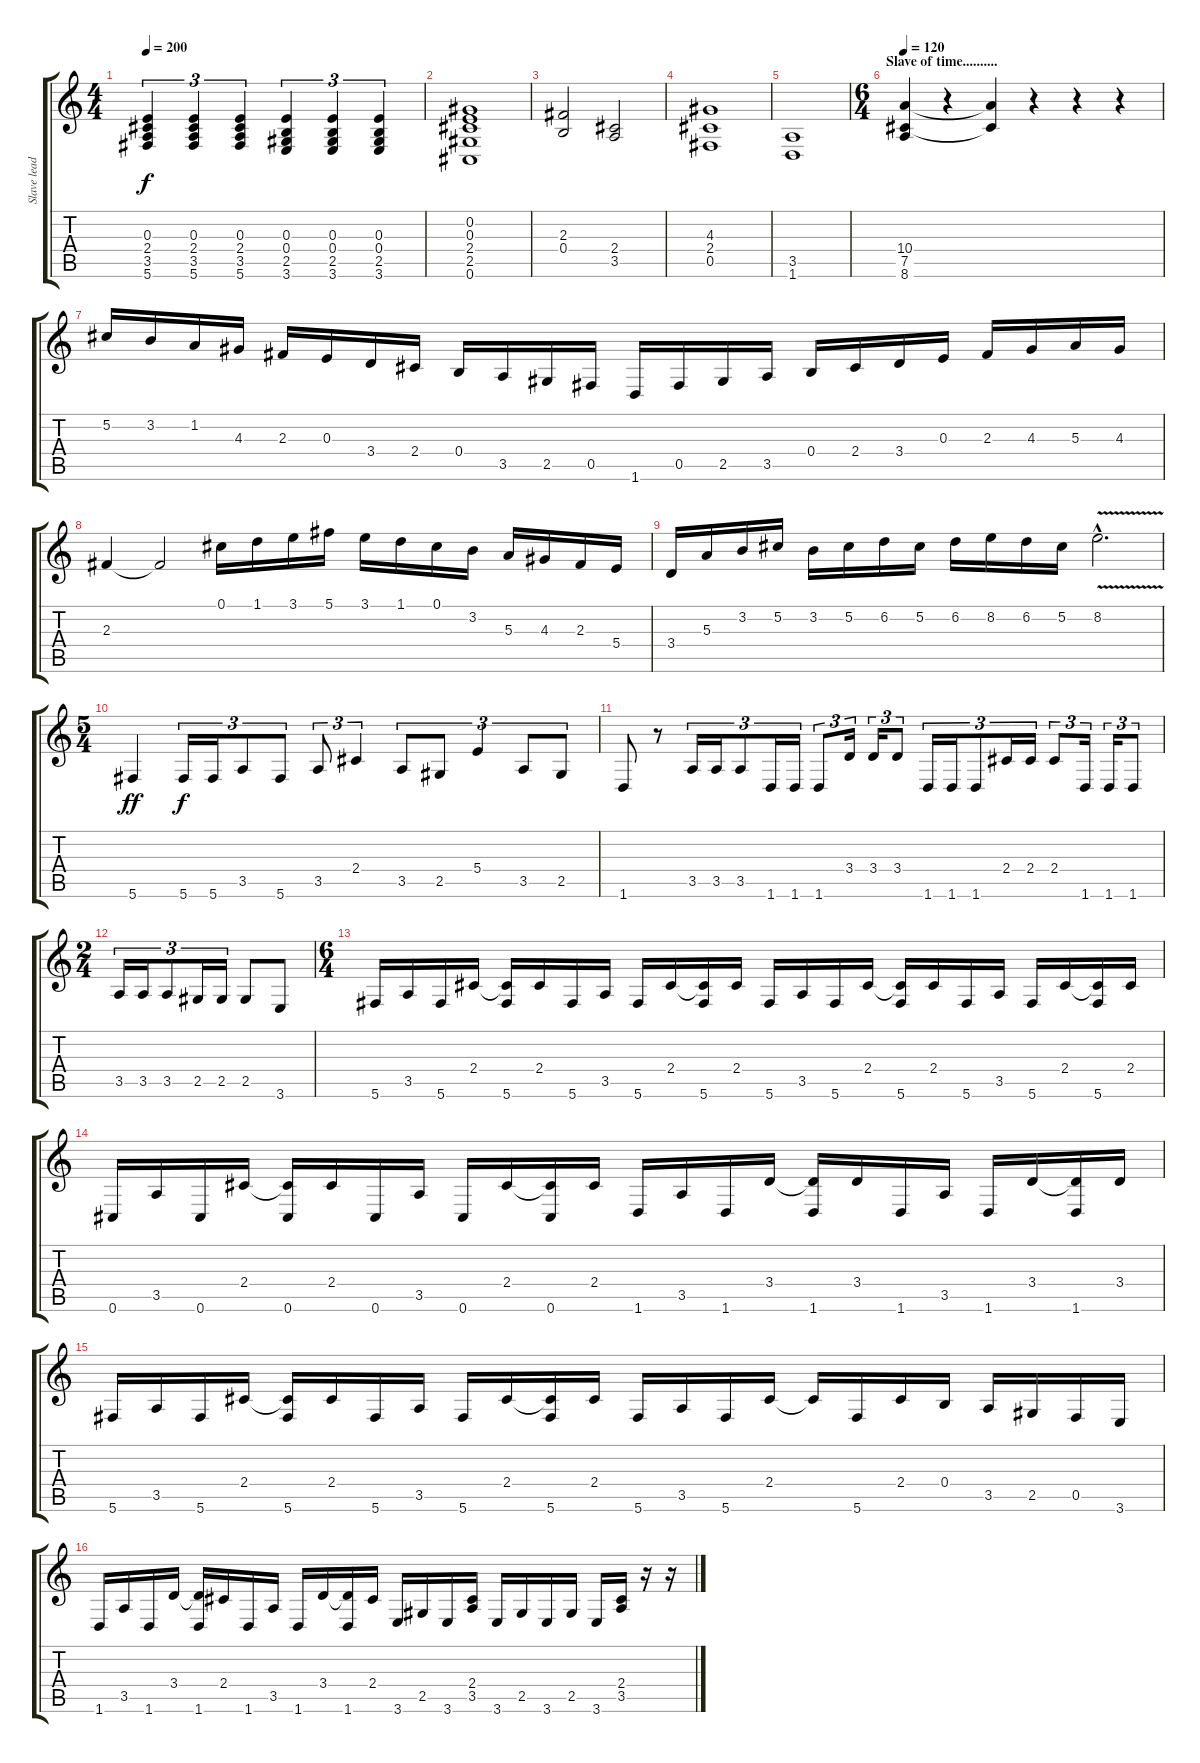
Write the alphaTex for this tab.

\track ("Slave lead guitar(fred)" "Slave lead") {instrument distortionguitar}
\staff {score tabs}
\tuning (Db4 Ab3 E3 B2 Gb2 Db2) {hide}
\ts (4 4)
\tempo 200
\clef g2
\ks c
(0.3 2.4 3.5 5.6).4{tu (3 2) dy f} (0.3 2.4 3.5 5.6).4{tu (3 2)} (0.3 2.4 3.5 5.6).4{tu (3 2)} (0.3 0.4 2.5 3.6).4{tu (3 2)} (0.3 0.4 2.5 3.6).4{tu (3 2)} (0.3 0.4 2.5 3.6).4{tu (3 2)} |
(0.2 0.3 2.4 2.5 0.6).1 |
(2.3 0.4).2 (2.4 3.5).2 |
(4.3 2.4 0.5).1 |
(3.5 1.6).1 |
\ts (6 4)
\section ("" "Slave of time..........")
\tempo 120
(10.4 7.5 8.6).4{instrument acousticguitarnylon} r.4 (10.4{t} 7.5{t}).4 r.4 r.4 r.4 |
5.2.16 3.2.16 1.2.16 4.3.16 2.3.16 0.3.16 3.4.16 2.4.16 0.4.16 3.5.16 2.5.16 0.5.16 1.6.16 0.5.16 2.5.16 3.5.16 0.4.16 2.4.16 3.4.16 0.3.16 2.3.16 4.3.16 5.3.16 4.3.16 |
2.3.4 2.3{t}.2 0.1.16 1.1.16 3.1.16 5.1.16 3.1.16 1.1.16 0.1.16 3.2.16 5.3.16 4.3.16 2.3.16 5.4.16 |
3.4.16 5.3.16 3.2.16 5.2.16 3.2.16 5.2.16 6.2.16 5.2.16 6.2.16 8.2.16 6.2.16 5.2.16 8.2{v hac}.2{d} |
\ts (5 4)
5.6.4{dy ff} 5.6.16{tu (3 2) dy f} 5.6.16{tu (3 2)} 3.5.8{tu (3 2)} 5.6.8{tu (3 2)} 3.5.8{tu (3 2)} 2.4.4{tu (3 2)} 3.5.8{tu (3 2)} 2.5.8{tu (3 2)} 5.4.4{tu (3 2)} 3.5.8{tu (3 2)} 2.5.8{tu (3 2)} |
1.6.8 r.8 3.5.16{tu (3 2)} 3.5.16{tu (3 2)} 3.5.8{tu (3 2)} 1.6.16{tu (3 2)} 1.6.16{tu (3 2)} 1.6.8{tu (3 2)} 3.4.16{tu (3 2)} 3.4.16{tu (3 2)} 3.4.8{tu (3 2)} 1.6.16{tu (3 2)} 1.6.16{tu (3 2)} 1.6.8{tu (3 2)} 2.4.16{tu (3 2)} 2.4.16{tu (3 2)} 2.4.8{tu (3 2)} 1.6.16{tu (3 2)} 1.6.16{tu (3 2)} 1.6.8{tu (3 2)} |
\ts (2 4)
3.5.16{tu (3 2)} 3.5.16{tu (3 2)} 3.5.8{tu (3 2)} 2.5.16{tu (3 2)} 2.5.16{tu (3 2)} 2.5.8 3.6.8 |
\ts (6 4)
5.6.16 3.5.16 5.6.16 2.4.16 (2.4{t} 5.6).16 2.4.16 5.6.16 3.5.16 5.6.16 2.4.16 (2.4{t} 5.6).16 2.4.16 5.6.16 3.5.16 5.6.16 2.4.16 (2.4{t} 5.6).16 2.4.16 5.6.16 3.5.16 5.6.16 2.4.16 (2.4{t} 5.6).16 2.4.16 |
0.6.16 3.5.16 0.6.16 2.4.16 (2.4{t} 0.6).16 2.4.16 0.6.16 3.5.16 0.6.16 2.4.16 (2.4{t} 0.6).16 2.4.16 1.6.16 3.5.16 1.6.16 3.4.16 (3.4{t} 1.6).16 3.4.16 1.6.16 3.5.16 1.6.16 3.4.16 (3.4{t} 1.6).16 3.4.16 |
5.6.16 3.5.16 5.6.16 2.4.16 (2.4{t} 5.6).16 2.4.16 5.6.16 3.5.16 5.6.16 2.4.16 (2.4{t} 5.6).16 2.4.16 5.6.16 3.5.16 5.6.16 2.4.16 2.4{t}.16 5.6.16 2.4.16 0.4.16 3.5.16 2.5.16 0.5.16 3.6.16 |
1.6.16 3.5.16 1.6.16 3.4.16 (3.4{t} 1.6).16 2.4.16 1.6.16 3.5.16 1.6.16 3.4.16 (3.4{t} 1.6).16 2.4.16 3.6.16 2.5.16 3.6.16 (2.4 3.5).16 3.6.16 2.5.16 3.6.16 2.5.16 3.6.16 (2.4 3.5).16 r.16 r.16
